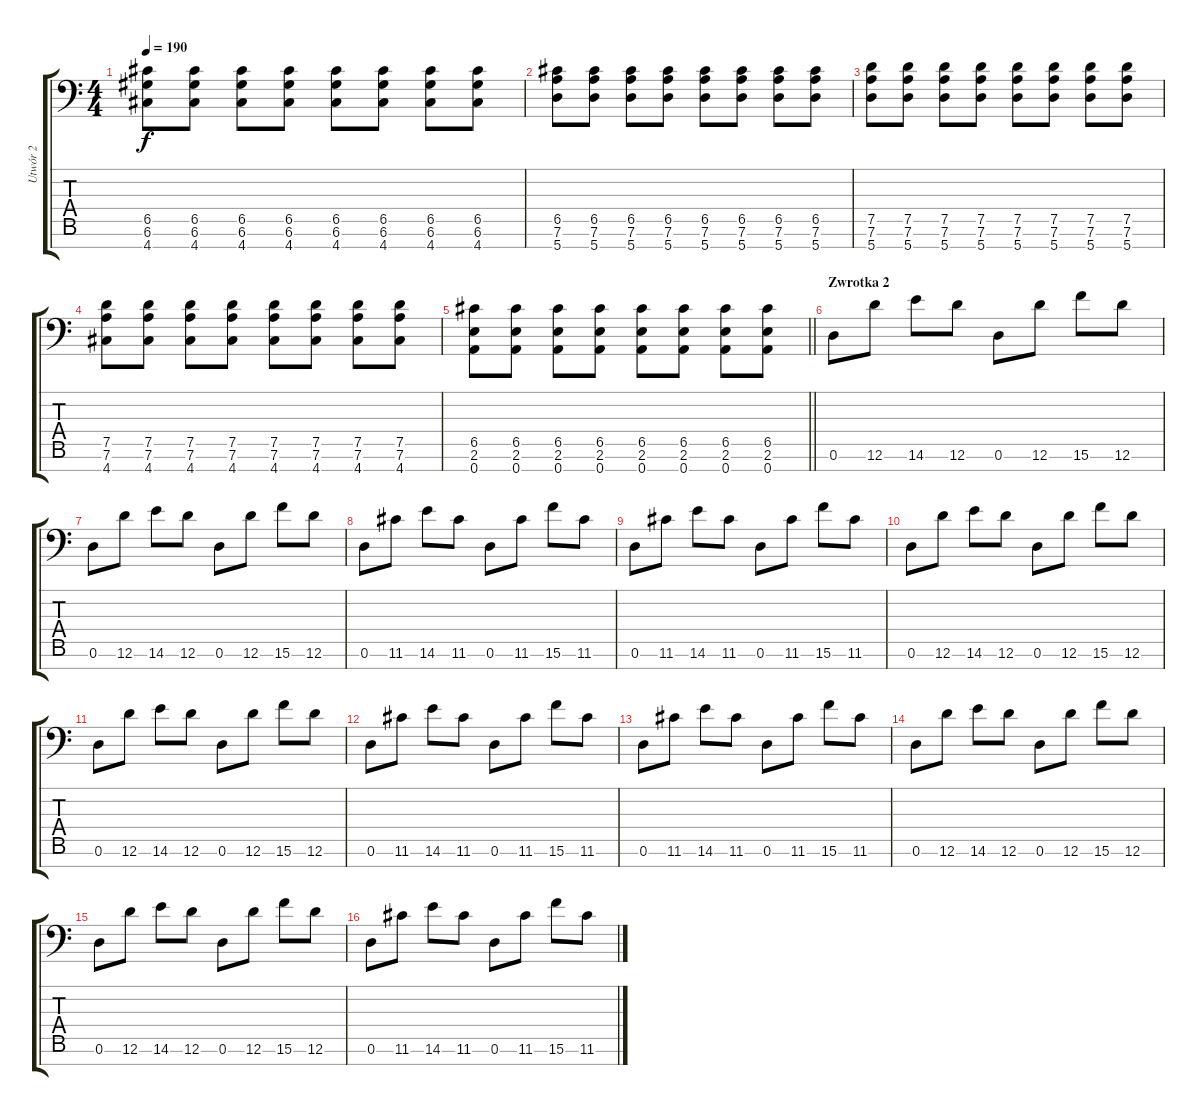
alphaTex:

\track ("Utwór 2" "Utwór 2") {instrument distortionguitar}
\staff {score tabs}
\tuning (D4 A3 F3 C3 G2 D2 A1) {hide}
\ts (4 4)
\tempo 190
\clef f4
\ks c
(6.5 6.6 4.7).8{dy f} (6.5 6.6 4.7).8 (6.5 6.6 4.7).8 (6.5 6.6 4.7).8 (6.5 6.6 4.7).8 (6.5 6.6 4.7).8 (6.5 6.6 4.7).8 (6.5 6.6 4.7).8 |
(6.5 7.6 5.7).8 (6.5 7.6 5.7).8 (6.5 7.6 5.7).8 (6.5 7.6 5.7).8 (6.5 7.6 5.7).8 (6.5 7.6 5.7).8 (6.5 7.6 5.7).8 (6.5 7.6 5.7).8 |
(7.5 7.6 5.7).8 (7.5 7.6 5.7).8 (7.5 7.6 5.7).8 (7.5 7.6 5.7).8 (7.5 7.6 5.7).8 (7.5 7.6 5.7).8 (7.5 7.6 5.7).8 (7.5 7.6 5.7).8 |
(7.5 7.6 4.7).8 (7.5 7.6 4.7).8 (7.5 7.6 4.7).8 (7.5 7.6 4.7).8 (7.5 7.6 4.7).8 (7.5 7.6 4.7).8 (7.5 7.6 4.7).8 (7.5 7.6 4.7).8 |
\barLineRight lightlight
(6.5 2.6 0.7).8 (6.5 2.6 0.7).8 (6.5 2.6 0.7).8 (6.5 2.6 0.7).8 (6.5 2.6 0.7).8 (6.5 2.6 0.7).8 (6.5 2.6 0.7).8 (6.5 2.6 0.7).8 |
\section ("" "Zwrotka 2")
0.6.8 12.6.8 14.6.8 12.6.8 0.6.8 12.6.8 15.6.8 12.6.8 |
0.6.8 12.6.8 14.6.8 12.6.8 0.6.8 12.6.8 15.6.8 12.6.8 |
0.6.8 11.6.8 14.6.8 11.6.8 0.6.8 11.6.8 15.6.8 11.6.8 |
0.6.8 11.6.8 14.6.8 11.6.8 0.6.8 11.6.8 15.6.8 11.6.8 |
0.6.8 12.6.8 14.6.8 12.6.8 0.6.8 12.6.8 15.6.8 12.6.8 |
0.6.8 12.6.8 14.6.8 12.6.8 0.6.8 12.6.8 15.6.8 12.6.8 |
0.6.8 11.6.8 14.6.8 11.6.8 0.6.8 11.6.8 15.6.8 11.6.8 |
0.6.8 11.6.8 14.6.8 11.6.8 0.6.8 11.6.8 15.6.8 11.6.8 |
0.6.8 12.6.8 14.6.8 12.6.8 0.6.8 12.6.8 15.6.8 12.6.8 |
0.6.8 12.6.8 14.6.8 12.6.8 0.6.8 12.6.8 15.6.8 12.6.8 |
0.6.8 11.6.8 14.6.8 11.6.8 0.6.8 11.6.8 15.6.8 11.6.8
